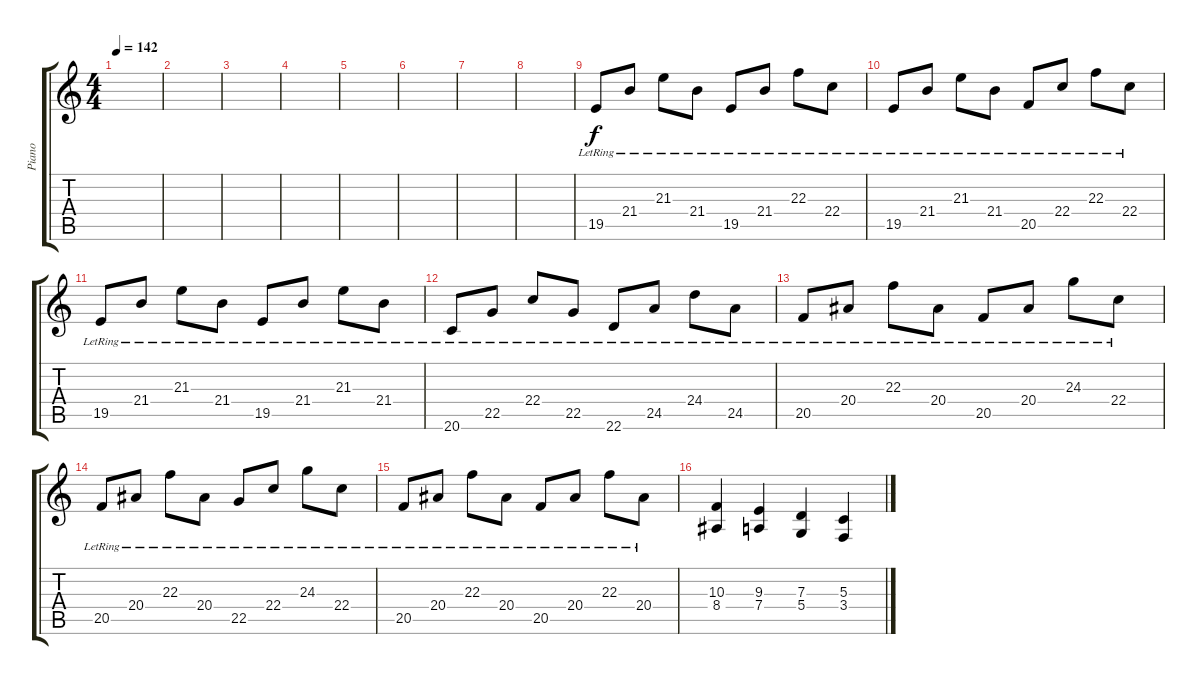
\track ("Piano" "Piano") {instrument acousticgrandpiano}
\staff {score tabs}
\tuning (E4 B3 G3 D3 A2 E2) {hide}
\ts (4 4)
\tempo 142
\clef g2
\ks c
|
|
|
|
|
|
|
|
19.5{lr}.8{volume 10} 21.4{lr}.8 21.3{lr}.8 21.4{lr}.8 19.5{lr}.8 21.4{lr}.8 22.3{lr}.8 22.4{lr}.8 |
19.5{lr}.8 21.4{lr}.8 21.3{lr}.8 21.4{lr}.8 20.5{lr}.8 22.4{lr}.8 22.3{lr}.8 22.4{lr}.8 |
19.5{lr}.8 21.4{lr}.8 21.3{lr}.8 21.4{lr}.8 19.5{lr}.8 21.4{lr}.8 21.3{lr}.8 21.4{lr}.8 |
20.6{lr}.8 22.5{lr}.8 22.4{lr}.8 22.5{lr}.8 22.6{lr}.8 24.5{lr}.8 24.4{lr}.8 24.5{lr}.8 |
20.5{lr}.8 20.4{lr}.8 22.3{lr}.8 20.4{lr}.8 20.5{lr}.8 20.4{lr}.8 24.3{lr}.8 22.4{lr}.8 |
20.5{lr}.8 20.4{lr}.8 22.3{lr}.8 20.4{lr}.8 22.5{lr}.8 22.4{lr}.8 24.3{lr}.8 22.4{lr}.8 |
20.5{lr}.8 20.4{lr}.8 22.3{lr}.8 20.4{lr}.8 20.5{lr}.8 20.4{lr}.8 22.3{lr}.8 20.4{lr}.8 |
(10.3 8.4).4 (9.3 7.4).4 (7.3 5.4).4 (5.3 3.4).4
